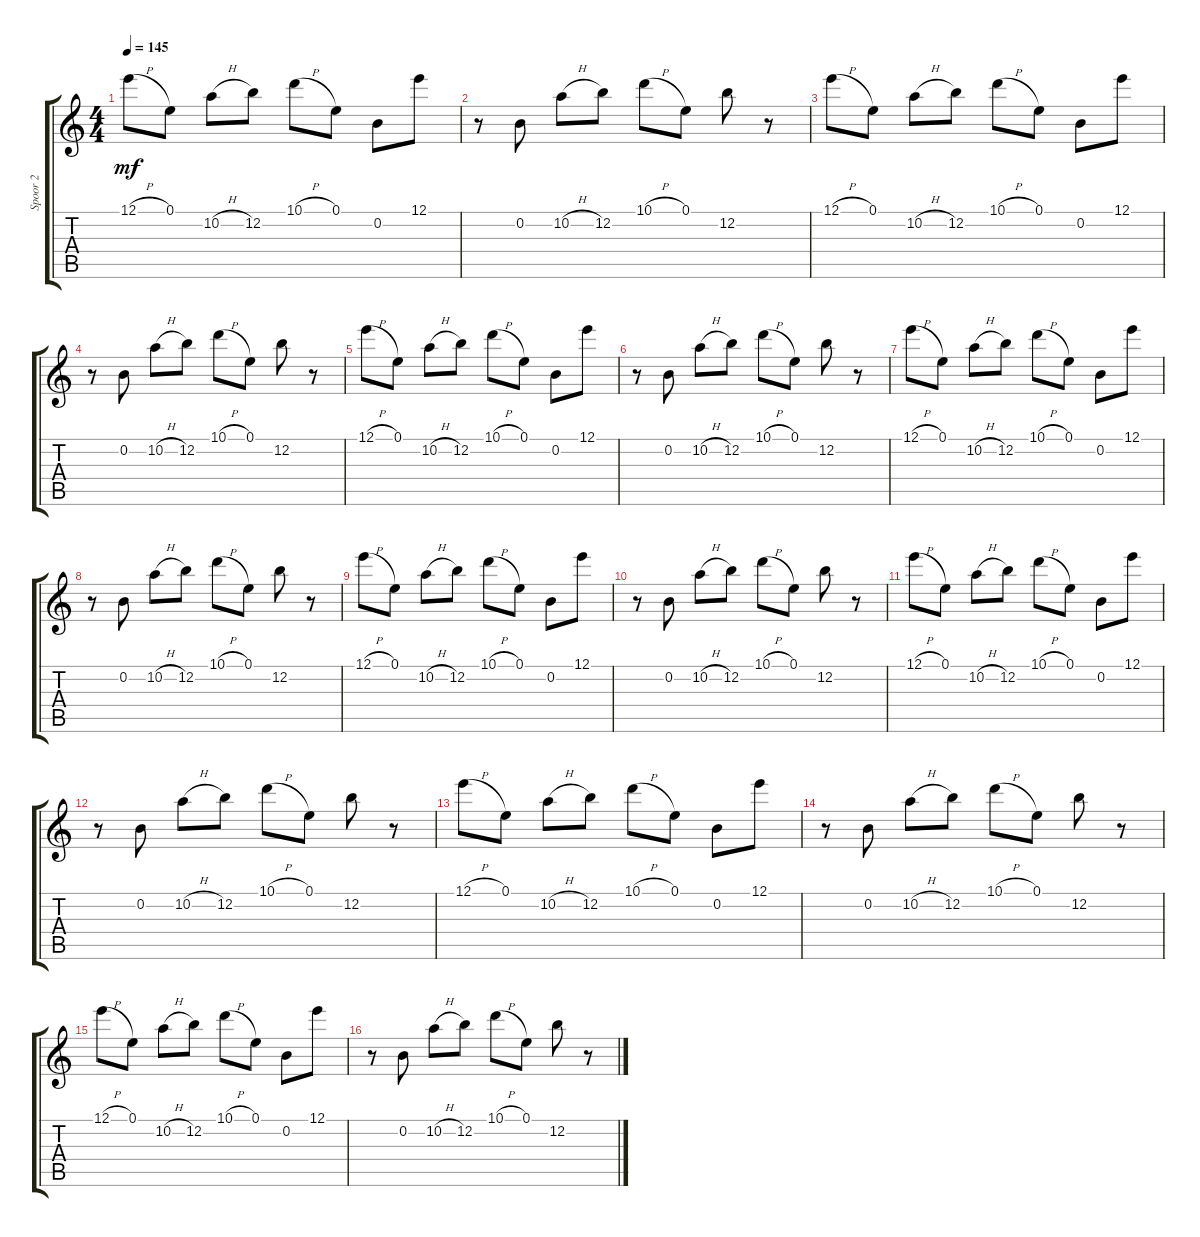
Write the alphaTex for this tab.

\track ("Spoor 2" "Spoor 2") {instrument distortionguitar}
\staff {score tabs}
\tuning (E4 B3 G3 D3 A2 E2) {hide}
\ts (4 4)
\tempo 145
\clef g2
\ks c
12.1{h}.8{dy mf} 0.1.8 10.2{h}.8 12.2.8 10.1{h}.8 0.1.8 0.2.8 12.1.8 |
r.8 0.2.8 10.2{h}.8 12.2.8 10.1{h}.8 0.1.8 12.2.8 r.8 |
12.1{h}.8 0.1.8 10.2{h}.8 12.2.8 10.1{h}.8 0.1.8 0.2.8 12.1.8 |
r.8 0.2.8 10.2{h}.8 12.2.8 10.1{h}.8 0.1.8 12.2.8 r.8 |
12.1{h}.8 0.1.8 10.2{h}.8 12.2.8 10.1{h}.8 0.1.8 0.2.8 12.1.8 |
r.8 0.2.8 10.2{h}.8 12.2.8 10.1{h}.8 0.1.8 12.2.8 r.8 |
12.1{h}.8 0.1.8 10.2{h}.8 12.2.8 10.1{h}.8 0.1.8 0.2.8 12.1.8 |
r.8 0.2.8 10.2{h}.8 12.2.8 10.1{h}.8 0.1.8 12.2.8 r.8 |
12.1{h}.8 0.1.8 10.2{h}.8 12.2.8 10.1{h}.8 0.1.8 0.2.8 12.1.8 |
r.8 0.2.8 10.2{h}.8 12.2.8 10.1{h}.8 0.1.8 12.2.8 r.8 |
12.1{h}.8 0.1.8 10.2{h}.8 12.2.8 10.1{h}.8 0.1.8 0.2.8 12.1.8 |
r.8 0.2.8 10.2{h}.8 12.2.8 10.1{h}.8 0.1.8 12.2.8 r.8 |
12.1{h}.8 0.1.8 10.2{h}.8 12.2.8 10.1{h}.8 0.1.8 0.2.8 12.1.8 |
r.8 0.2.8 10.2{h}.8 12.2.8 10.1{h}.8 0.1.8 12.2.8 r.8 |
12.1{h}.8 0.1.8 10.2{h}.8 12.2.8 10.1{h}.8 0.1.8 0.2.8 12.1.8 |
r.8 0.2.8 10.2{h}.8 12.2.8 10.1{h}.8 0.1.8 12.2.8 r.8
